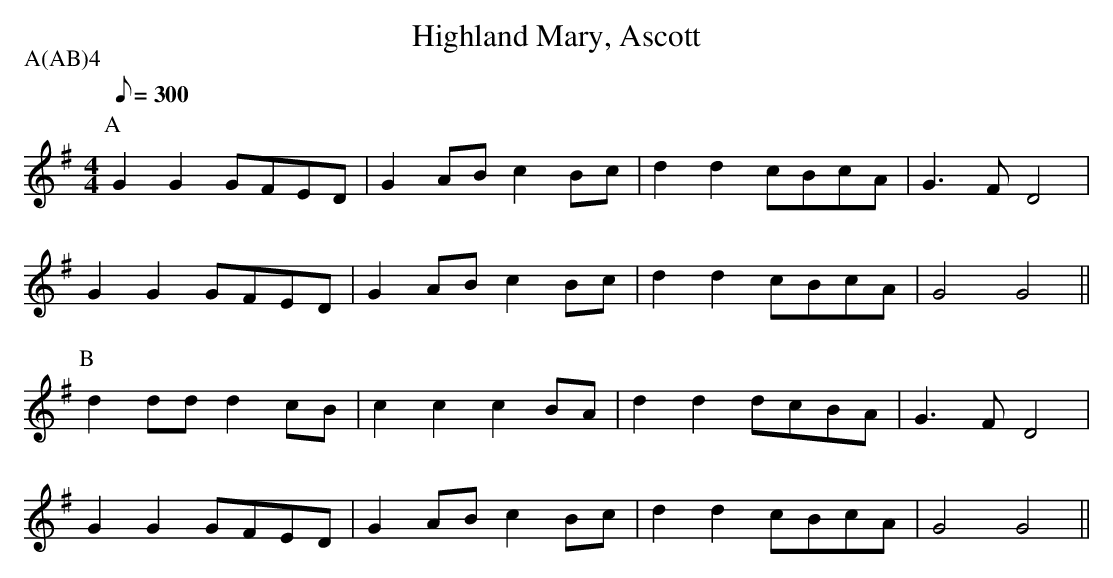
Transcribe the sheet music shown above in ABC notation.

X:1
T:Highland Mary, Ascott
M:4/4
L:1/8
Q:300
P:A(AB)4
K:G
P:A
G2G2 GFED|G2AB c2Bc|d2d2 cBcA|G3F D4|
G2G2 GFED|G2AB c2Bc|d2d2 cBcA|G4  G4||
P:B
d2dd d2cB|c2c2 c2BA|d2d2 dcBA|G3F D4|
G2G2 GFED|G2AB c2Bc|d2d2 cBcA|G4  G4||
